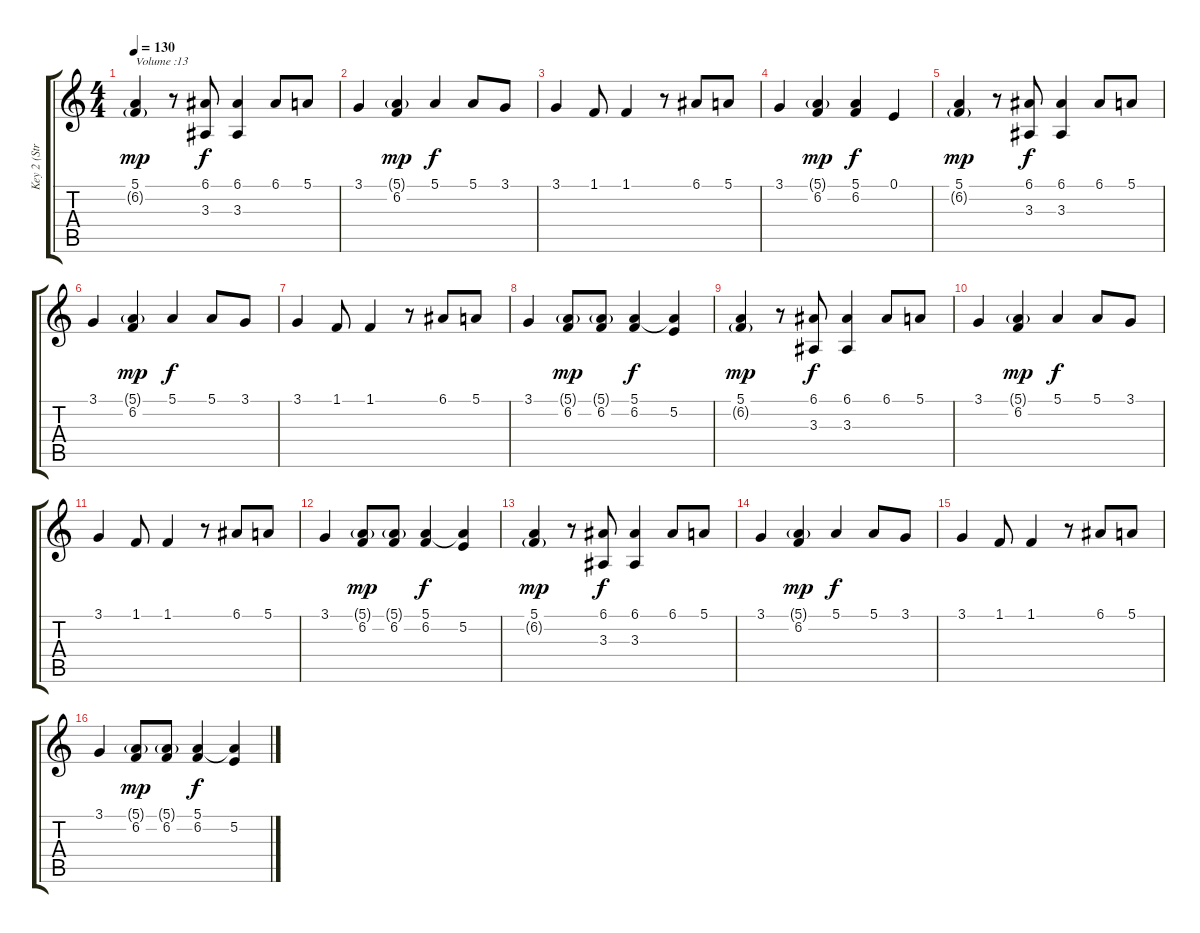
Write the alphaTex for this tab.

\track ("Key 2 (String Ensemble 1)" "Key 2 (Str") {instrument stringensemble1}
\staff {score tabs}
\tuning (E4 B3 G3 D3 A2 E2) {hide}
\ts (4 4)
\tempo 130
\clef g2
\ks c
(5.1 6.2{g}).4{txt "Volume :13" dy mp instrument stringensemble1} r.8 (6.1 3.3).8{dy f} (6.1 3.3).4 6.1.8 5.1.8 |
3.1.4 (5.1{g} 6.2).4{dy mp} 5.1.4{dy f} 5.1.8 3.1.8 |
3.1.4 1.1.8 1.1.4 r.8 6.1.8 5.1.8 |
3.1.4 (5.1{g} 6.2).4{dy mp} (5.1 6.2).4{dy f} 0.1.4 |
(5.1 6.2{g}).4{dy mp} r.8 (6.1 3.3).8{dy f} (6.1 3.3).4 6.1.8 5.1.8 |
3.1.4 (5.1{g} 6.2).4{dy mp} 5.1.4{dy f} 5.1.8 3.1.8 |
3.1.4 1.1.8 1.1.4 r.8 6.1.8 5.1.8 |
3.1.4 (5.1{g} 6.2).8{dy mp} (5.1{g} 6.2).8 (5.1 6.2).4{dy f} (5.1{t} 5.2).4 |
(5.1 6.2{g}).4{dy mp} r.8 (6.1 3.3).8{dy f} (6.1 3.3).4 6.1.8 5.1.8 |
3.1.4 (5.1{g} 6.2).4{dy mp} 5.1.4{dy f} 5.1.8 3.1.8 |
3.1.4 1.1.8 1.1.4 r.8 6.1.8 5.1.8 |
3.1.4 (5.1{g} 6.2).8{dy mp} (5.1{g} 6.2).8 (5.1 6.2).4{dy f} (5.1{t} 5.2).4 |
(5.1 6.2{g}).4{dy mp} r.8 (6.1 3.3).8{dy f} (6.1 3.3).4 6.1.8 5.1.8 |
3.1.4 (5.1{g} 6.2).4{dy mp} 5.1.4{dy f} 5.1.8 3.1.8 |
3.1.4 1.1.8 1.1.4 r.8 6.1.8 5.1.8 |
3.1.4 (5.1{g} 6.2).8{dy mp} (5.1{g} 6.2).8 (5.1 6.2).4{dy f} (5.1{t} 5.2).4
